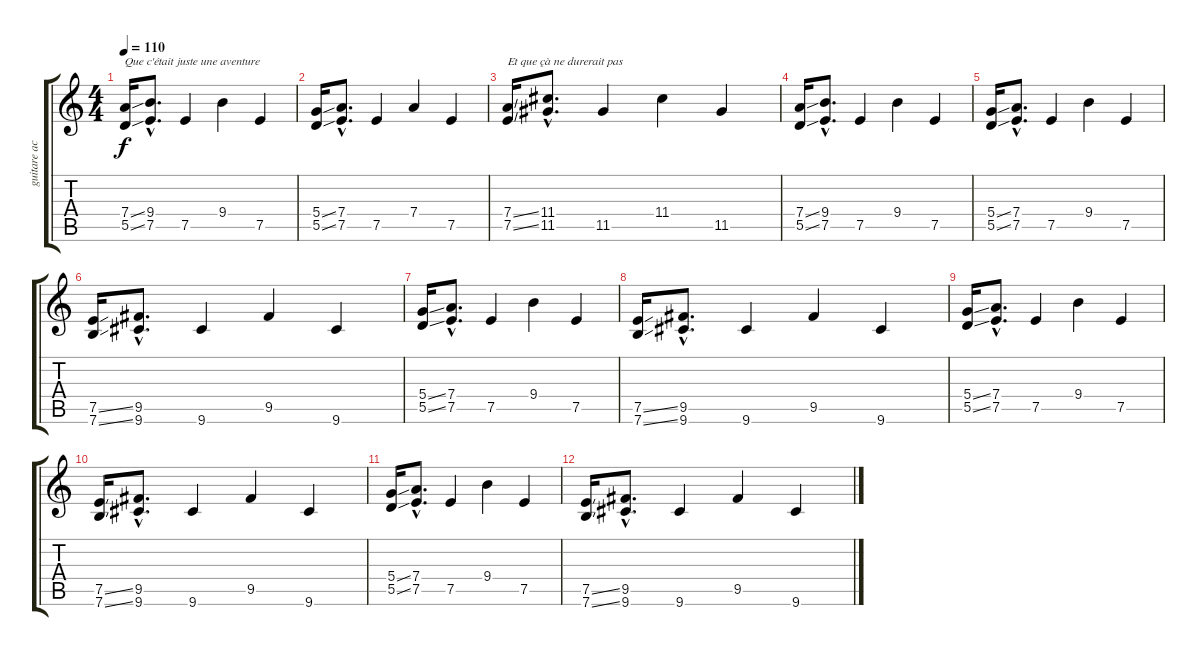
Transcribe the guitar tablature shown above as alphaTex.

\track ("guitare acoustique" "guitare ac") {instrument acousticguitarsteel}
\staff {score tabs}
\tuning (E4 B3 G3 D3 A2 E2) {hide}
\ts (4 4)
\tempo 110
\clef g2
\ks c
(7.4{ss} 5.5{ss}).16{txt "Que c'était juste une aventure" dy f} (9.4{hac} 7.5{hac}).8{d} 7.5.4 9.4.4 7.5.4 |
(5.4{ss} 5.5{ss}).16 (7.4{hac} 7.5{hac}).8{d} 7.5.4 7.4.4 7.5.4 |
(7.4{ss} 7.5{ss}).16{txt "Et que çà ne durerait pas"} (11.4{hac} 11.5{hac}).8{d} 11.5.4 11.4.4 11.5.4 |
(7.4{ss} 5.5{ss}).16 (9.4{hac} 7.5{hac}).8{d} 7.5.4 9.4.4 7.5.4 |
(5.4{ss} 5.5{ss}).16 (7.4{hac} 7.5{hac}).8{d} 7.5.4 9.4.4 7.5.4 |
(7.5{ss} 7.6{ss}).16 (9.5{hac} 9.6{hac}).8{d} 9.6.4 9.5.4 9.6.4 |
(5.4{ss} 5.5{ss}).16 (7.4{hac} 7.5{hac}).8{d} 7.5.4 9.4.4 7.5.4 |
(7.5{ss} 7.6{ss}).16 (9.5{hac} 9.6{hac}).8{d} 9.6.4 9.5.4 9.6.4 |
(5.4{ss} 5.5{ss}).16 (7.4{hac} 7.5{hac}).8{d} 7.5.4 9.4.4 7.5.4 |
(7.5{ss} 7.6{ss}).16 (9.5{hac} 9.6{hac}).8{d} 9.6.4 9.5.4 9.6.4 |
(5.4{ss} 5.5{ss}).16{volume 0} (7.4{hac} 7.5{hac}).8{d} 7.5.4 9.4.4 7.5.4 |
(7.5{ss} 7.6{ss}).16 (9.5{hac} 9.6{hac}).8{d} 9.6.4 9.5.4 9.6.4
